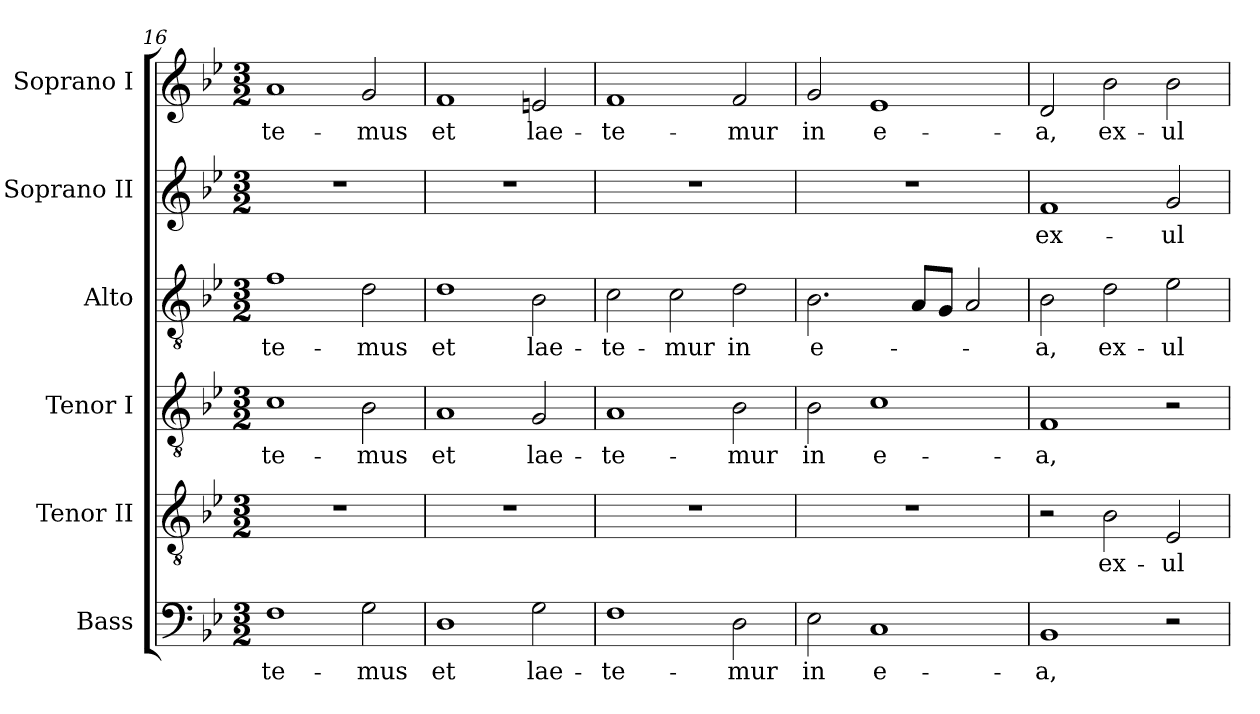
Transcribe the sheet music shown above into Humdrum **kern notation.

**kern	**text	**kern	**text	**kern	**text	**kern	**text	**kern	**text	**kern	**text
*part6	*part6	*part5	*part5	*part4	*part4	*part3	*part3	*part2	*part2	*part1	*part1
*staff6	*staff6	*staff5	*staff5	*staff4	*staff4	*staff3	*staff3	*staff2	*staff2	*staff1	*staff1
*I"Bass	*	*I"Tenor II	*	*I"Tenor I	*	*I"Alto	*	*I"Soprano II	*	*I"Soprano I	*
*clefF4	*	*clefGv2	*	*clefGv2	*	*clefGv2	*	*clefG2	*	*clefG2	*
*ITrd7c12	*	*ITrd7c12	*	*ITrd7c12	*	*	*	*	*	*	*
*k[b-e-]	*	*k[b-e-]	*	*k[b-e-]	*	*k[b-e-]	*	*k[b-e-]	*	*k[b-e-]	*
*B-:	*	*B-:	*	*B-:	*	*B-:	*	*B-:	*	*B-:	*
*M3/2	*	*M3/2	*	*M3/2	*	*M3/2	*	*M3/2	*	*M3/2	*
=16	=16	=16	=16	=16	=16	=16	=16	=16	=16	=16	=16
!	!LO:LY:b:color=#000000	!LO:N:vis=1	!	!	!	!	!	!	!	!	!
!	!	!	!	!	!LO:LY:b:color=#000000	!	!	!	!	!	!
!	!	!	!	!	!	!	!LO:LY:b:color=#000000	!LO:N:vis=1	!	!	!
!	!	!	!	!	!	!	!	!	!	!	!LO:LY:b:color=#000000
1FFi	-te-	1.r	.	1Ci	-te-	1fi	-te-	1.r	.	1ai	-te-
!	!LO:LY:b:color=#000000	!	!	!	!	!	!	!	!	!	!
!	!	!	!	!	!LO:LY:b:color=#000000	!	!	!	!	!	!
!	!	!	!	!	!	!	!LO:LY:b:color=#000000	!	!	!	!
!	!	!	!	!	!	!	!	!	!	!	!LO:LY:b:color=#000000
2GGi\	-mus	.	.	2BB-i\	-mus	2di\	-mus	.	.	2gi/	-mus
=17	=17	=17	=17	=17	=17	=17	=17	=17	=17	=17	=17
!	!LO:LY:b:color=#000000	!LO:N:vis=1	!	!	!	!	!	!	!	!	!
!	!	!	!	!	!LO:LY:b:color=#000000	!	!	!	!	!	!
!	!	!	!	!	!	!	!LO:LY:b:color=#000000	!LO:N:vis=1	!	!	!
!	!	!	!	!	!	!	!	!	!	!	!LO:LY:b:color=#000000
1DDi	et	1.r	.	1AAi	et	1di	et	1.r	.	1fi	et
!	!LO:LY:b:color=#000000	!	!	!	!	!	!	!	!	!	!
!	!	!	!	!	!LO:LY:b:color=#000000	!	!	!	!	!	!
!	!	!	!	!	!	!	!LO:LY:b:color=#000000	!	!	!	!
!	!	!	!	!	!	!	!	!	!	!	!LO:LY:b:color=#000000
2GGi\	lae-	.	.	2GGi/	lae-	2B-i\	lae-	.	.	2eni/	lae-
=18	=18	=18	=18	=18	=18	=18	=18	=18	=18	=18	=18
!	!LO:LY:b:color=#000000	!LO:N:vis=1	!	!	!	!	!	!	!	!	!
!	!	!	!	!	!LO:LY:b:color=#000000	!	!	!	!	!	!
!	!	!	!	!	!	!	!LO:LY:b:color=#000000	!LO:N:vis=1	!	!	!
!	!	!	!	!	!	!	!	!	!	!	!LO:LY:b:color=#000000
1FFi	-te-	1.r	.	1AAi	-te-	2ci\	-te-	1.r	.	1fi	-te-
!	!	!	!	!	!	!	!LO:LY:b:color=#000000	!	!	!	!
.	.	.	.	.	.	2ci\	-mur	.	.	.	.
!	!LO:LY:b:color=#000000	!	!	!	!	!	!	!	!	!	!
!	!	!	!	!	!LO:LY:b:color=#000000	!	!	!	!	!	!
!	!	!	!	!	!	!	!LO:LY:b:color=#000000	!	!	!	!
!	!	!	!	!	!	!	!	!	!	!	!LO:LY:b:color=#000000
2DDi\	-mur	.	.	2BB-i\	-mur	2di\	in	.	.	2fi/	-mur
=19	=19	=19	=19	=19	=19	=19	=19	=19	=19	=19	=19
!	!LO:LY:b:color=#000000	!LO:N:vis=1	!	!	!	!	!	!	!	!	!
!	!	!	!	!	!LO:LY:b:color=#000000	!	!	!	!	!	!
!	!	!	!	!	!	!	!LO:LY:b:color=#000000	!LO:N:vis=1	!	!	!
!	!	!	!	!	!	!	!	!	!	!	!LO:LY:b:color=#000000
2EE-i\	in	1.r	.	2BB-i\	in	2.B-i\	e-	1.r	.	2gi/	in
!	!LO:LY:b:color=#000000	!	!	!	!	!	!	!	!	!	!
!	!	!	!	!	!LO:LY:b:color=#000000	!	!	!	!	!	!
!	!	!	!	!	!	!	!	!	!	!	!LO:LY:b:color=#000000
1CCi	e-	.	.	1Ci	e-	.	.	.	.	1e-i	e-
.	.	.	.	.	.	8Ai/L	.	.	.	.	.
.	.	.	.	.	.	8Gi/J	.	.	.	.	.
.	.	.	.	.	.	2Ai/	.	.	.	.	.
=20	=20	=20	=20	=20	=20	=20	=20	=20	=20	=20	=20
!	!LO:LY:b:color=#000000	!	!	!	!	!	!	!	!	!	!
!	!	!	!	!	!LO:LY:b:color=#000000	!	!	!	!	!	!
!	!	!	!	!	!	!	!LO:LY:b:color=#000000	!	!	!	!
!	!	!	!	!	!	!	!	!	!LO:LY:b:color=#000000	!	!
!	!	!	!	!	!	!	!	!	!	!	!LO:LY:b:color=#000000
1BBB-i	-a,	2r	.	1FFi	-a,	2B-i\	-a,	1fi	ex-	2di/	-a,
!	!	!	!LO:LY:b:color=#000000	!	!	!	!	!	!	!	!
!	!	!	!	!	!	!	!LO:LY:b:color=#000000	!	!	!	!
!	!	!	!	!	!	!	!	!	!	!	!LO:LY:b:color=#000000
.	.	2BB-i\	ex-	.	.	2di\	ex-	.	.	2b-i\	ex-
!	!	!	!LO:LY:b:color=#000000	!	!	!	!	!	!	!	!
!	!	!	!	!	!	!	!LO:LY:b:color=#000000	!	!	!	!
!	!	!	!	!	!	!	!	!	!LO:LY:b:color=#000000	!	!
!	!	!	!	!	!	!	!	!	!	!	!LO:LY:b:color=#000000
2r	.	2EE-i/	-ul-	2r	.	2e-i\	-ul-	2gi/	-ul-	2b-i\	-ul-
=	=	=	=	=	=	=	=	=	=	=	=
*-	*-	*-	*-	*-	*-	*-	*-	*-	*-	*-	*-
